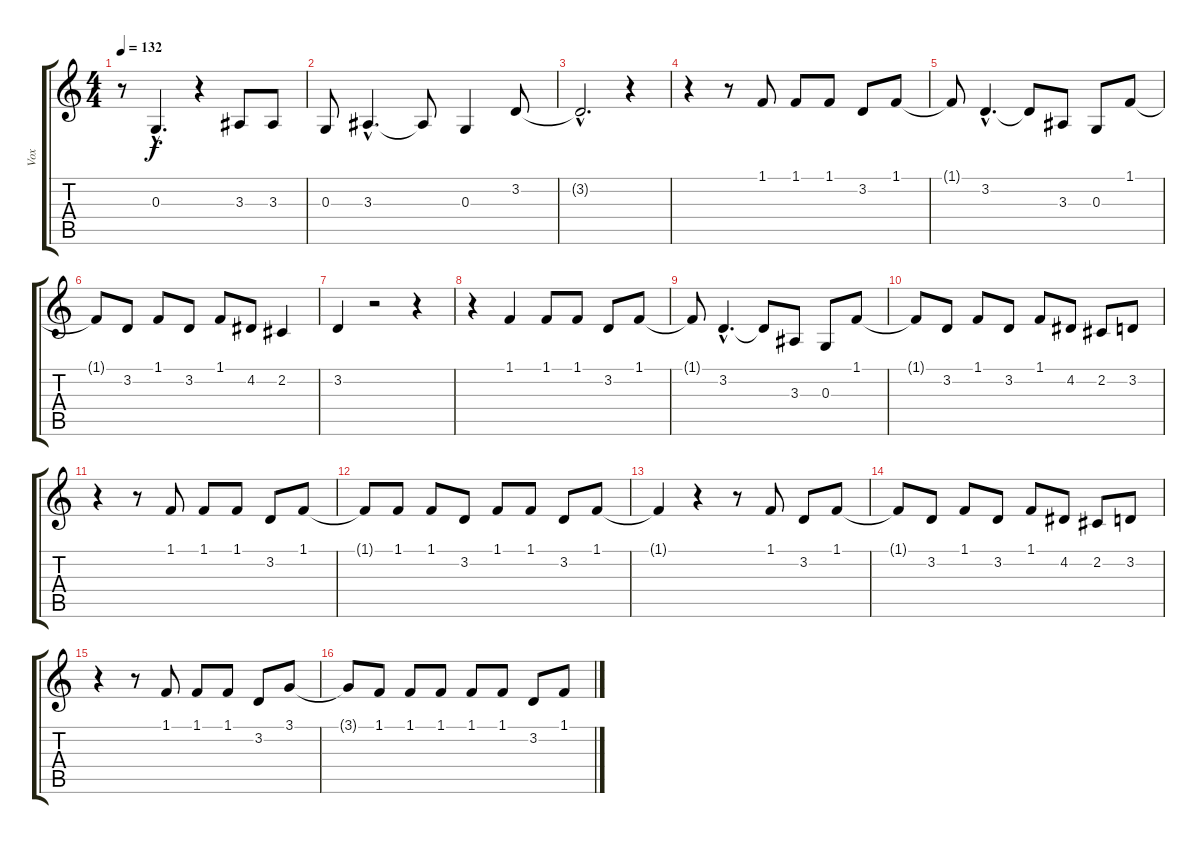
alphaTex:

\track ("Vox" "Vox") {instrument drawbarorgan}
\staff {score tabs}
\tuning (E4 B3 G3 D3 A2 E2) {hide}
\ts (4 4)
\tempo 132
\clef g2
\ks c
r.8{dy f} 0.3{hac}.4{d} r.4 3.3.8 3.3.8 |
0.3.8 3.3{hac}.4{d} 3.3{t}.8 0.3.4 3.2.8 |
3.2{hac t}.2{d} r.4 |
r.4 r.8 1.1.8 1.1.8 1.1.8 3.2.8 1.1.8 |
1.1{t}.8 3.2{hac}.4{d} 3.2{t}.8 3.3.8 0.3.8 1.1.8 |
1.1{t}.8 3.2.8 1.1.8 3.2.8 1.1.8 4.2.8 2.2.4 |
3.2.4 r.2 r.4 |
r.4 1.1.4 1.1.8 1.1.8 3.2.8 1.1.8 |
1.1{t}.8 3.2{hac}.4{d} 3.2{t}.8 3.3.8 0.3.8 1.1.8 |
1.1{t}.8 3.2.8 1.1.8 3.2.8 1.1.8 4.2.8 2.2.8 3.2.8 |
r.4 r.8 1.1.8 1.1.8 1.1.8 3.2.8 1.1.8 |
1.1{t}.8 1.1.8 1.1.8 3.2.8 1.1.8 1.1.8 3.2.8 1.1.8 |
1.1{t}.4 r.4 r.8 1.1.8 3.2.8 1.1.8 |
1.1{t}.8 3.2.8 1.1.8 3.2.8 1.1.8 4.2.8 2.2.8 3.2.8 |
r.4 r.8 1.1.8 1.1.8 1.1.8 3.2.8 3.1.8 |
3.1{t}.8 1.1.8 1.1.8 1.1.8 1.1.8 1.1.8 3.2.8 1.1.8
